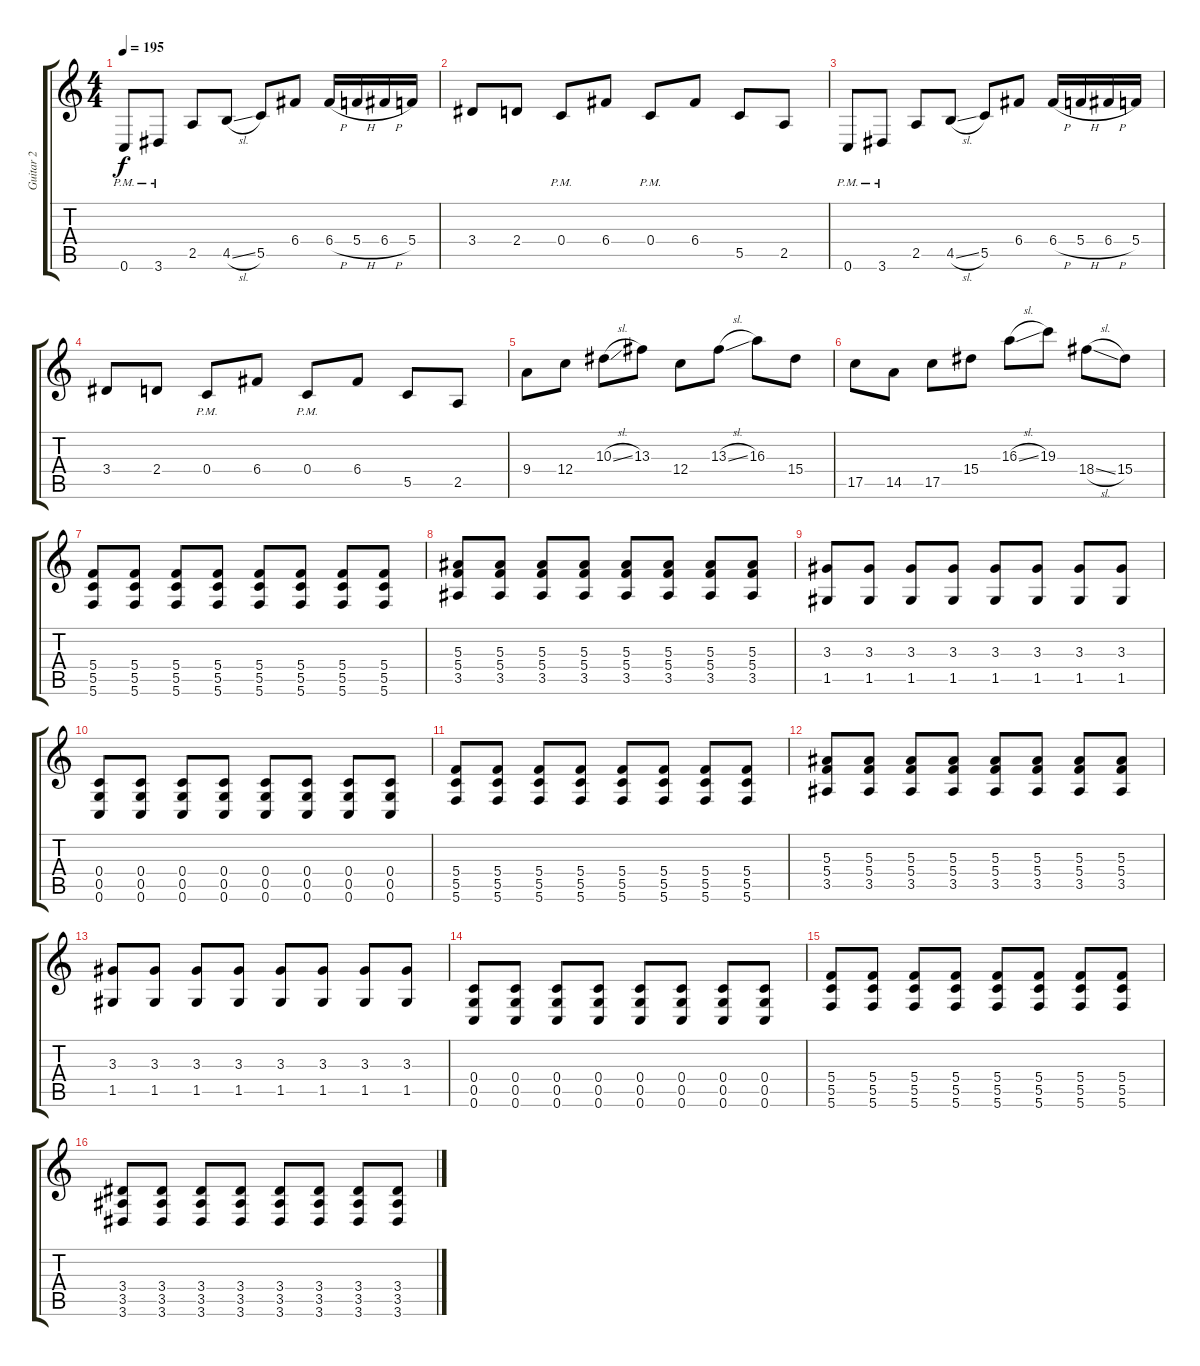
\track ("Guitar 2" "Guitar 2") {instrument distortionguitar}
\staff {score tabs}
\tuning (D4 A3 F3 C3 G2 C2) {hide}
\ts (4 4)
\tempo 195
\clef g2
\ks c
0.6{pm}.8{dy f} 3.6{pm}.8 2.5.8 4.5{sl}.8 5.5.8 6.4.8 6.4{h}.16 5.4{h}.16 6.4{h}.16 5.4.16 |
3.4.8 2.4.8 0.4{pm}.8 6.4.8 0.4{pm}.8 6.4.8 5.5.8 2.5.8 |
0.6{pm}.8 3.6{pm}.8 2.5.8 4.5{sl}.8 5.5.8 6.4.8 6.4{h}.16 5.4{h}.16 6.4{h}.16 5.4.16 |
3.4.8 2.4.8 0.4{pm}.8 6.4.8 0.4{pm}.8 6.4.8 5.5.8 2.5.8 |
9.4.8 12.4.8 10.3{sl}.8 13.3.8 12.4.8 13.3{sl}.8 16.3.8 15.4.8 |
17.5.8 14.5.8 17.5.8 15.4.8 16.3{sl}.8 19.3.8 18.4{sl}.8 15.4.8 |
(5.4 5.5 5.6).8 (5.4 5.5 5.6).8 (5.4 5.5 5.6).8 (5.4 5.5 5.6).8 (5.4 5.5 5.6).8 (5.4 5.5 5.6).8 (5.4 5.5 5.6).8 (5.4 5.5 5.6).8 |
(5.3 5.4 3.5).8 (5.3 5.4 3.5).8 (5.3 5.4 3.5).8 (5.3 5.4 3.5).8 (5.3 5.4 3.5).8 (5.3 5.4 3.5).8 (5.3 5.4 3.5).8 (5.3 5.4 3.5).8 |
(3.3 1.5).8 (3.3 1.5).8 (3.3 1.5).8 (3.3 1.5).8 (3.3 1.5).8 (3.3 1.5).8 (3.3 1.5).8 (3.3 1.5).8 |
(0.4 0.5 0.6).8 (0.4 0.5 0.6).8 (0.4 0.5 0.6).8 (0.4 0.5 0.6).8 (0.4 0.5 0.6).8 (0.4 0.5 0.6).8 (0.4 0.5 0.6).8 (0.4 0.5 0.6).8 |
(5.4 5.5 5.6).8 (5.4 5.5 5.6).8 (5.4 5.5 5.6).8 (5.4 5.5 5.6).8 (5.4 5.5 5.6).8 (5.4 5.5 5.6).8 (5.4 5.5 5.6).8 (5.4 5.5 5.6).8 |
(5.3 5.4 3.5).8 (5.3 5.4 3.5).8 (5.3 5.4 3.5).8 (5.3 5.4 3.5).8 (5.3 5.4 3.5).8 (5.3 5.4 3.5).8 (5.3 5.4 3.5).8 (5.3 5.4 3.5).8 |
(3.3 1.5).8 (3.3 1.5).8 (3.3 1.5).8 (3.3 1.5).8 (3.3 1.5).8 (3.3 1.5).8 (3.3 1.5).8 (3.3 1.5).8 |
(0.4 0.5 0.6).8 (0.4 0.5 0.6).8 (0.4 0.5 0.6).8 (0.4 0.5 0.6).8 (0.4 0.5 0.6).8 (0.4 0.5 0.6).8 (0.4 0.5 0.6).8 (0.4 0.5 0.6).8 |
(5.4 5.5 5.6).8 (5.4 5.5 5.6).8 (5.4 5.5 5.6).8 (5.4 5.5 5.6).8 (5.4 5.5 5.6).8 (5.4 5.5 5.6).8 (5.4 5.5 5.6).8 (5.4 5.5 5.6).8 |
(3.4 3.5 3.6).8 (3.4 3.5 3.6).8 (3.4 3.5 3.6).8 (3.4 3.5 3.6).8 (3.4 3.5 3.6).8 (3.4 3.5 3.6).8 (3.4 3.5 3.6).8 (3.4 3.5 3.6).8
